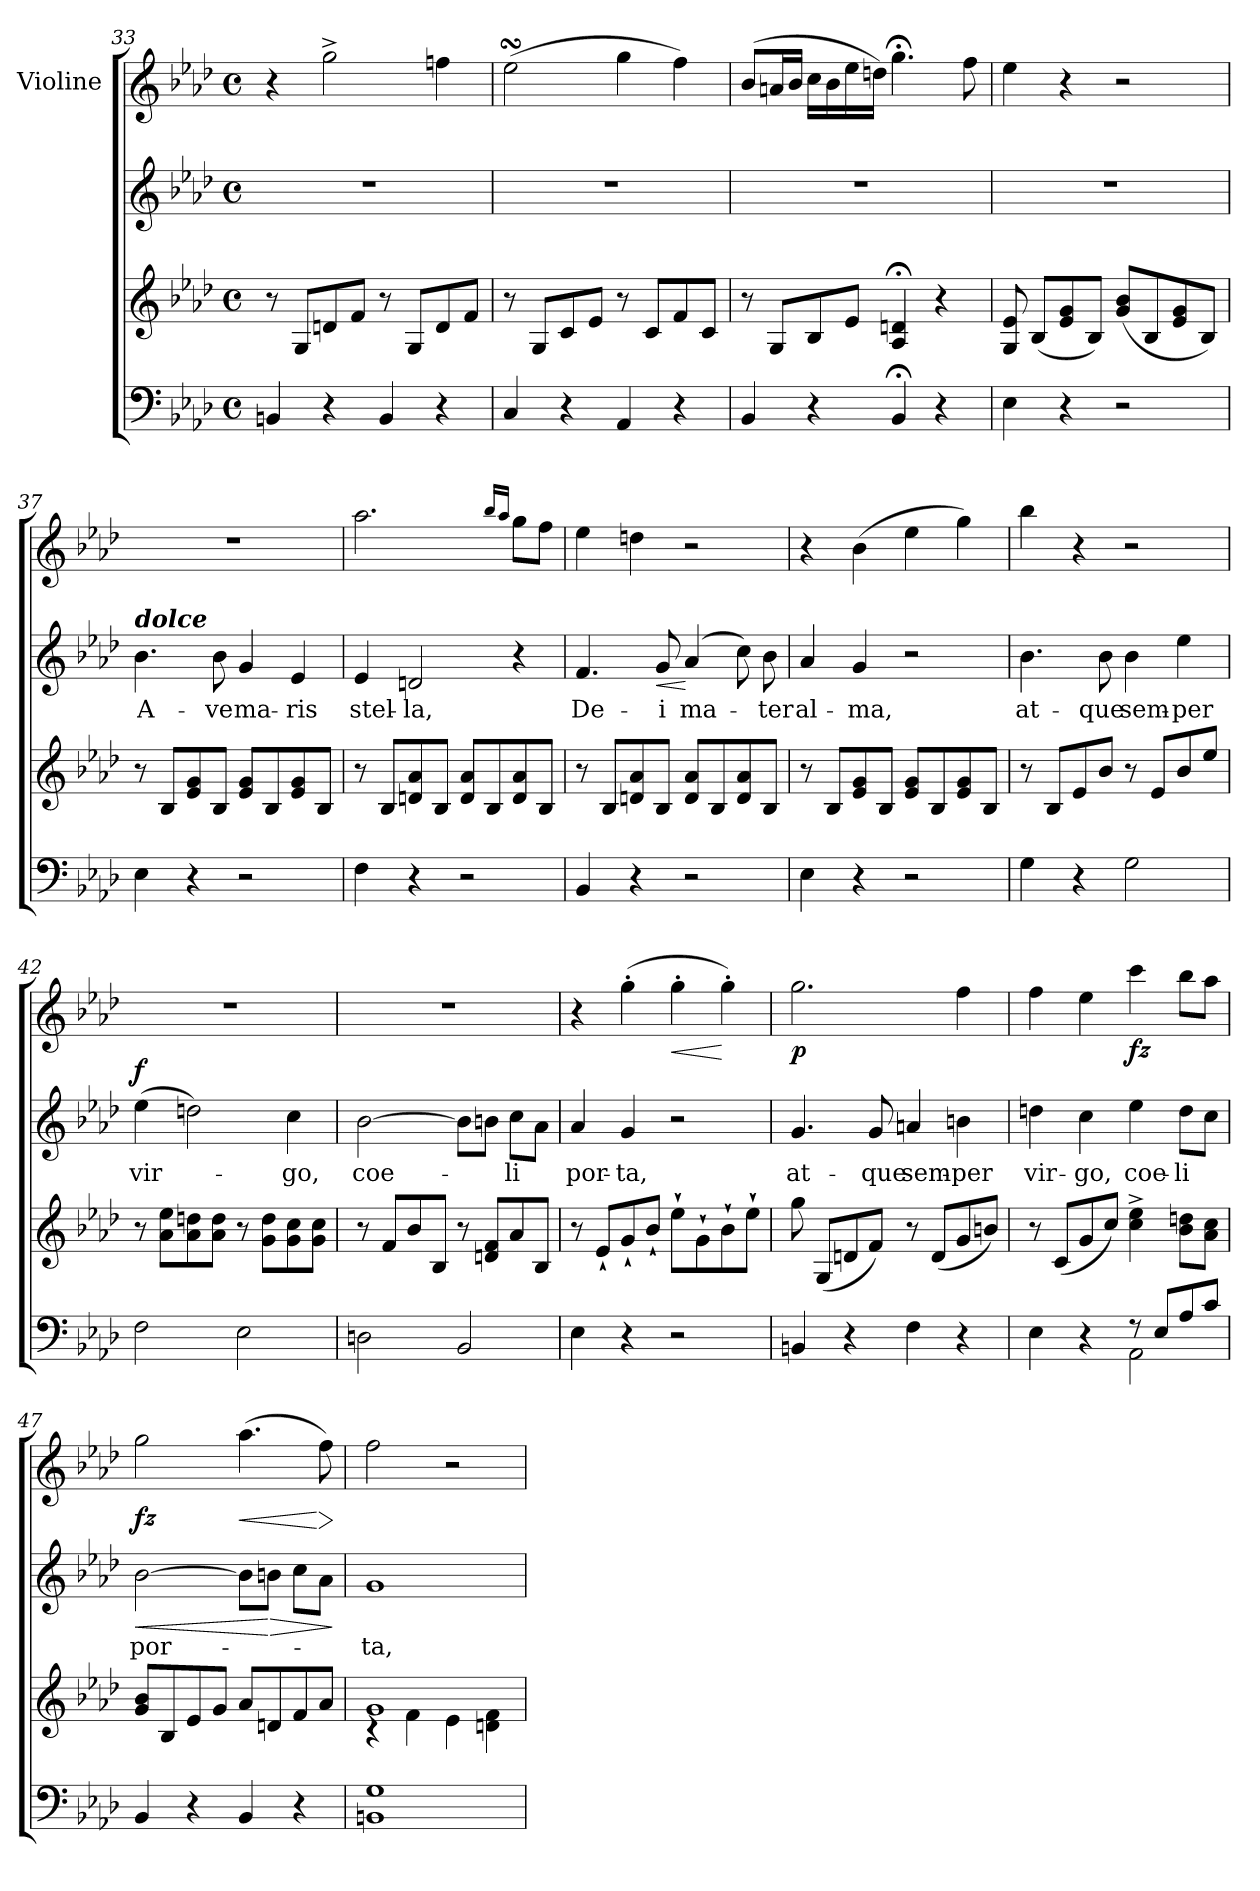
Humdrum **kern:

**kern	**kern	**kern	**text	**dynam	**kern	**dynam
*part3	*part3	*part2	*part2	*part2	*part1	*part1
*staff4	*staff3	*staff2	*staff2	*staff2	*staff1	*staff1
*	*	*	*	*	*I"Violine	*
*clefF4	*clefG2	*clefG2	*	*	*clefG2	*
*k[b-e-a-d-]	*k[b-e-a-d-]	*k[b-e-a-d-]	*	*	*k[b-e-a-d-]	*
*A-:	*A-:	*A-:	*	*	*A-:	*
*M4/4	*M4/4	*M4/4	*	*	*M4/4	*
*met(c)	*met(c)	*met(c)	*	*	*met(c)	*
=33	=33	=33	=33	=33	=33	=33
4BBn/	8r	1r	.	.	4r	.
.	8G/L	.	.	.	.	.
4r	8dn/	.	.	.	2gg^>\	.
.	8f/J	.	.	.	.	.
4BB/	8r	.	.	.	.	.
.	8G/L	.	.	.	.	.
4r	8d/	.	.	.	4ffn\	.
.	8f/J	.	.	.	.	.
!!LO:LB:g=z
=34	=34	=34	=34	=34	=34	=34
4C/	8r	1r	.	.	(>2ee-sSSS\	.
.	8G/L	.	.	.	.	.
4r	8c/	.	.	.	.	.
.	8e-/J	.	.	.	.	.
4AA-/	8r	.	.	.	4gg\	.
.	8c/L	.	.	.	.	.
4r	8f/	.	.	.	4ff\)	.
.	8c/J	.	.	.	.	.
=35	=35	=35	=35	=35	=35	=35
4BB-/	8r	1r	.	.	(>8b-/L	.
.	8G/L	.	.	.	16an/L	.
.	.	.	.	.	16b-/JJ	.
4r	8B-/	.	.	.	16cc\LL	.
.	.	.	.	.	16b-\	.
.	8e-/J	.	.	.	16ee-\	.
.	.	.	.	.	16ddn\JJ)	.
4BB-;</	4A-/;< 4dn/;<	.	.	.	4.gg;<\	.
4r	4r	.	.	.	.	.
.	.	.	.	.	8ff\	.
=36	=36	=36	=36	=36	=36	=36
4E-\	8G/ 8e-/	1r	.	.	4ee-\	.
.	(<8B-/L	.	.	.	.	.
4r	8e-/ 8g/	.	.	.	4r	.
.	8B-/J)	.	.	.	.	.
2r	(<8g/ 8b-/L	.	.	.	2r	.
.	8B-/	.	.	.	.	.
.	8e-/ 8g/	.	.	.	.	.
.	8B-/J)	.	.	.	.	.
=37	=37	=37	=37	=37	=37	=37
!	!	!LO:TX:a:Bi:t=dolce	!	!	!	!
!	!	!	!LO:LY:b	!	!	!
4E-\	8r	4.b-\	A-	.	1r	.
.	8B-/L	.	.	.	.	.
4r	8e-/ 8g/	.	.	.	.	.
!	!	!	!LO:LY:b	!	!	!
.	8B-/J	8b-\	-ve	.	.	.
!	!	!	!LO:LY:b	!	!	!
2r	8e-/ 8g/L	4g/	ma-	.	.	.
.	8B-/	.	.	.	.	.
!	!	!	!LO:LY:b	!	!	!
.	8e-/ 8g/	4e-/	-ris	.	.	.
.	8B-/J	.	.	.	.	.
!!LO:LB:g=z
=38	=38	=38	=38	=38	=38	=38
!	!	!	!LO:LY:b	!	!	!
4F\	8r	4e-/	stel-	.	2.aa-\	.
.	8B-/L	.	.	.	.	.
!	!	!	!LO:LY:b	!	!	!
4r	8dn/ 8a-/	2dn/	-la,	.	.	.
.	8B-/J	.	.	.	.	.
2r	8d/ 8a-/L	.	.	.	.	.
.	8B-/	.	.	.	.	.
.	.	.	.	.	16qbb-/LL	.
.	.	.	.	.	16qaa-/JJ	.
.	8d/ 8a-/	4r	.	.	8gg\L	.
.	8B-/J	.	.	.	8ff\J	.
=39	=39	=39	=39	=39	=39	=39
!	!	!	!LO:LY:b	!	!	!
4BB-/	8r	4.f/	De-	.	4ee-\	.
.	8B-/L	.	.	.	.	.
4r	8dn/ 8a-/	.	.	.	4ddn\	.
!	!	!	!LO:LY:b	!LO:HP:b	!	!
.	8B-/J	8g/	-i	<	.	.
!	!	!	!LO:LY:b	!	!	!
2r	8d/ 8a-/L	(4a-/	ma-	[	2r	.
.	8B-/	.	.	.	.	.
.	8d/ 8a-/	8cc\)	.	.	.	.
!	!	!	!LO:LY:b	!	!	!
.	8B-/J	8b-\	-ter	.	.	.
=40	=40	=40	=40	=40	=40	=40
!	!	!	!LO:LY:b	!	!	!
4E-\	8r	4a-/	al-	.	4r	.
.	8B-/L	.	.	.	.	.
!	!	!	!LO:LY:b	!	!	!
4r	8e-/ 8g/	4g/	-ma,	.	(>4b-\	.
.	8B-/J	.	.	.	.	.
2r	8e-/ 8g/L	2r	.	.	4ee-\	.
.	8B-/	.	.	.	.	.
.	8e-/ 8g/	.	.	.	4gg\)	.
.	8B-/J	.	.	.	.	.
=41	=41	=41	=41	=41	=41	=41
!	!	!	!LO:LY:b	!	!	!
4G\	8r	4.b-\	at-	.	4bb-\	.
.	8B-/L	.	.	.	.	.
4r	8e-/	.	.	.	4r	.
!	!	!	!LO:LY:b	!	!	!
.	8b-/J	8b-\	-que	.	.	.
!	!	!	!LO:LY:b	!	!	!
2G\	8r	4b-\	sem-	.	2r	.
.	8e-/L	.	.	.	.	.
!	!	!	!LO:LY:b	!	!	!
.	8b-/	4ee-\	-per	.	.	.
.	8ee-/J	.	.	.	.	.
!!LO:PB:g=z
=42	=42	=42	=42	=42	=42	=42
!	!	!	!LO:LY:b	!LO:DY:a	!	!
2F\	8r	(>4ee-\	vir-	f	1r	.
.	8a-\ 8ee-\L	.	.	.	.	.
.	8a-\ 8ddn\	2ddn\)	.	.	.	.
.	8a-\ 8dd\J	.	.	.	.	.
2E-\	8r	.	.	.	.	.
.	8g\ 8dd\L	.	.	.	.	.
!	!	!	!LO:LY:b	!	!	!
.	8g\ 8cc\	4cc\	-go,	.	.	.
.	8g\ 8cc\J	.	.	.	.	.
=43	=43	=43	=43	=43	=43	=43
!	!	!	!LO:LY:b	!	!	!
2Dn\	8r	[2b-\	coe-	.	1r	.
.	8f/L	.	.	.	.	.
.	8b-/	.	.	.	.	.
.	8B-/J	.	.	.	.	.
2BB-/	8r	8b-\L]	.	.	.	.
.	8dn/ 8f/L	8bn\J	.	.	.	.
!	!	!	!LO:LY:b	!	!	!
.	8a-/	8cc\L	-li	.	.	.
.	8B-/J	8a-\J	.	.	.	.
=44	=44	=44	=44	=44	=44	=44
!	!	!	!LO:LY:b	!	!	!
4E-\	8r	4a-/	por-	.	4r	.
.	8e-`</L	.	.	.	.	.
!	!	!	!LO:LY:b	!	!	!
4r	8g`</	4g/	-ta,	.	(>4gg'>\	.
.	8b-`</J	.	.	.	.	.
!	!	!	!	!	!	!LO:HP:b
2r	8ee-`>\L	2r	.	.	4gg'>\	<
.	8g`>\	.	.	.	.	.
.	8b-`>\	.	.	.	4gg'>\)	[
.	8ee-`>\J	.	.	.	.	.
=45	=45	=45	=45	=45	=45	=45
!	!	!	!LO:LY:b	!	!	!LO:DY:b
4BBn/	8gg\	4.g/	at-	.	2.gg\	p
.	(<8G/L	.	.	.	.	.
4r	8dn/	.	.	.	.	.
!	!	!	!LO:LY:b	!	!	!
.	8f/J)	8g/	-que	.	.	.
!	!	!	!LO:LY:b	!	!	!
4F\	8r	4an/	sem-	.	.	.
.	(<8d/L	.	.	.	.	.
!	!	!	!LO:LY:b	!	!	!
4r	8g/	4bn\	-per	.	4ff\	.
.	8bn/J)	.	.	.	.	.
!!LO:LB:g=z
=46	=46	=46	=46	=46	=46	=46
*^	*	*	*	*	*	*
!	!	!	!	!LO:LY:b	!	!	!
2ryy	4E-\	8r	4ddn\	vir-	.	4ff\	.
.	.	(<8c/L	.	.	.	.	.
!	!	!	!	!LO:LY:b	!	!	!
.	4r	8g/	4cc\	-go,	.	4ee-\	.
.	.	8cc/J)	.	.	.	.	.
!	!	!	!	!LO:LY:b	!	!	!LO:DY:b
8rF	2AA-\	4cc\^> 4ee-\^>	4ee-\	coe-	.	4ccc\	fz
8E-/L	.	.	.	.	.	.	.
!	!	!	!	!LO:LY:b	!	!	!
8A-/	.	8b-\ 8ddn\L	8dd\L	-li	.	8bb-\L	.
8c/J	.	8a-\ 8cc\J	8cc\J	.	.	8aa-\J	.
*v	*v	*	*	*	*	*	*
=47	=47	=47	=47	=47	=47	=47
!	!	!	!LO:LY:b	!LO:HP:b	!	!LO:DY:b
4BB-/	8g/ 8b-/L	[2b-\	por-	<	2gg\	fz
.	8B-/	.	.	.	.	.
4r	8e-/	.	.	.	.	.
.	8g/J	.	.	.	.	.
!	!	!	!	!	!	!LO:HP:b
4BB-/	8a-/L	8b-\L]	.	.	(>4.aa-\	<
!	!	!	!	!LO:HP:n=1:b	!	!
.	8dn/	8bn\J	.	[ >	.	.
4r	8f/	8cc\L	.	.	.	.
!	!	!	!	!	!	!LO:HP:n=1:b
.	8a-/J	8a-\J	.	.	8ff\)	[ >
.	.	.	.	]	.	]
=48	=48	=48	=48	=48	=48	=48
*	*^	*	*	*	*	*
!	!	!	!	!LO:LY:b	!	!	!
1BBn 1G	1g	4rB	1g	-ta,	.	2ff\	.
.	.	4f\	.	.	.	.	.
.	.	4e-\	.	.	.	2r	.
.	.	4dn\ 4f\	.	.	.	.	.
*	*v	*v	*	*	*	*	*
=	=	=	=	=	=	=
*-	*-	*-	*-	*-	*-	*-
